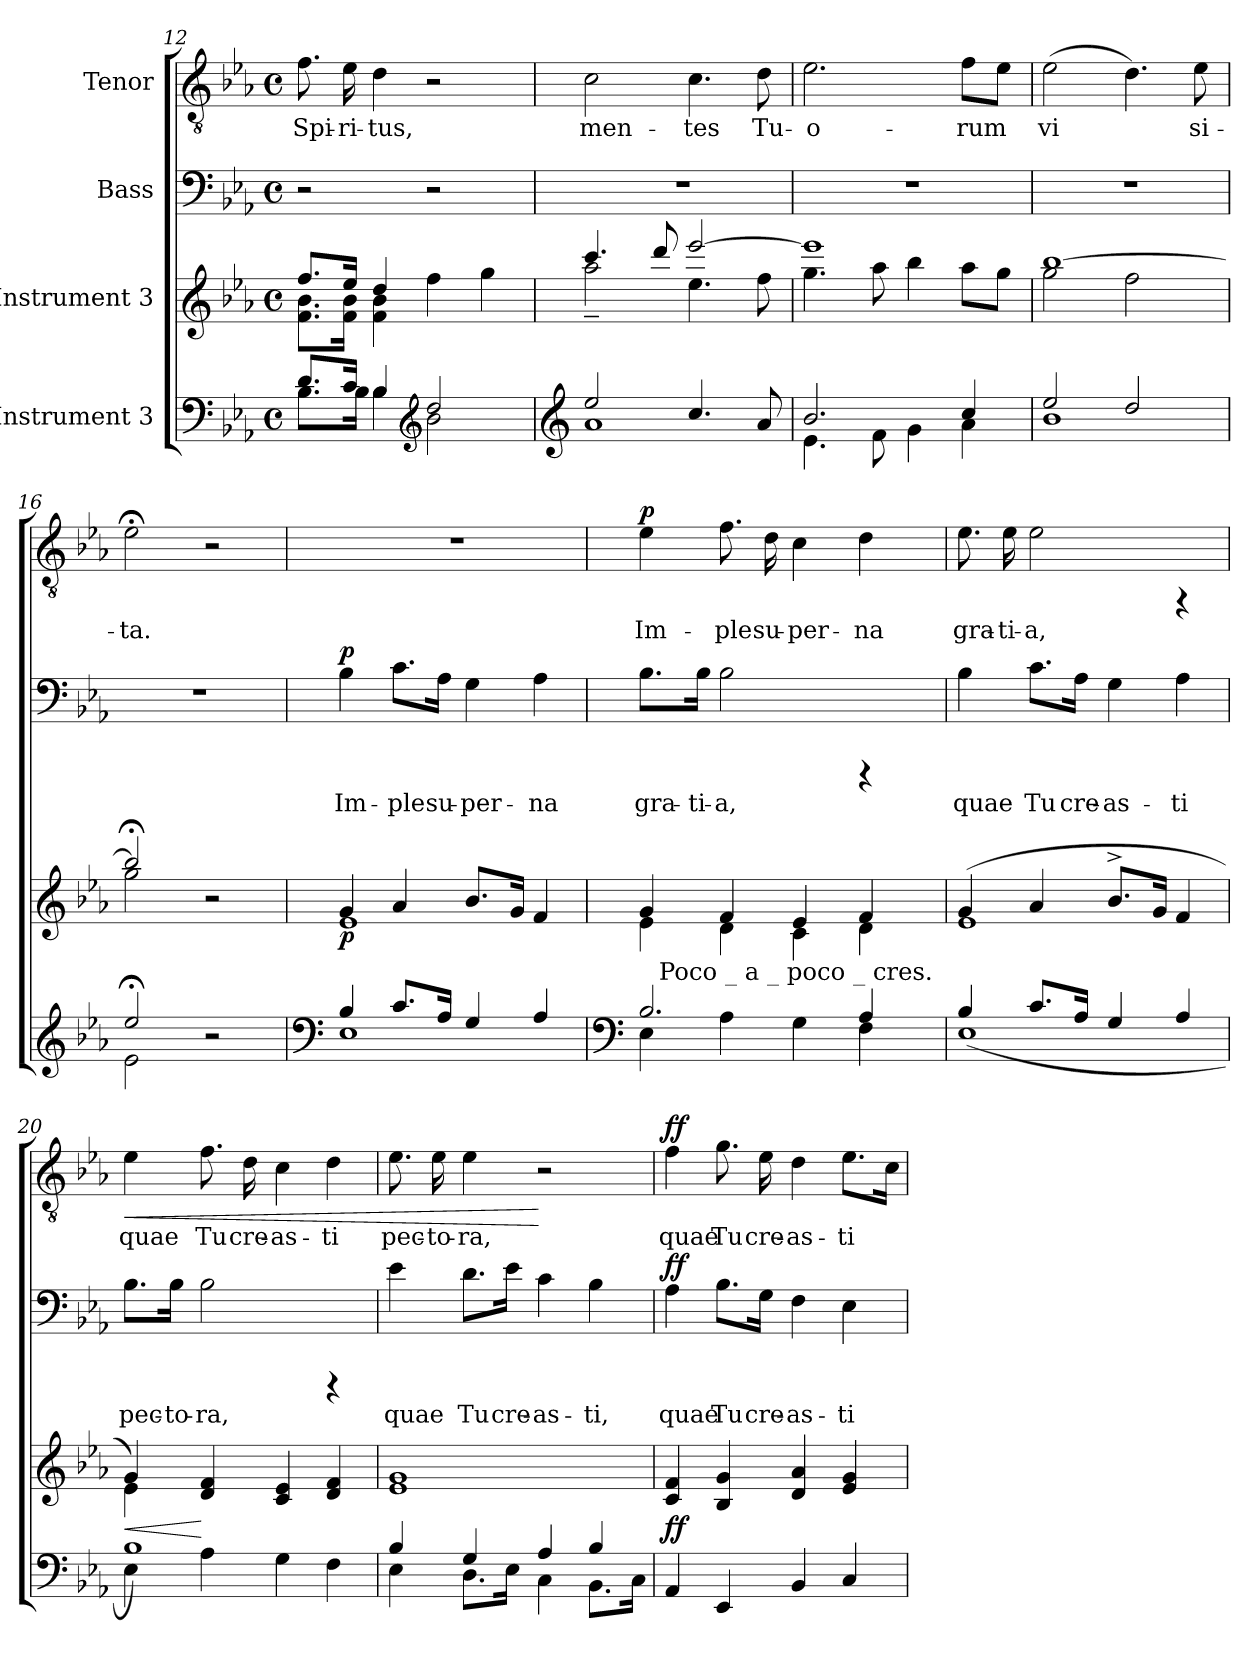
**kern	**kern	**dynam	**kern	**text	**dynam	**kern	**text	**dynam
*part4	*part3	*part3	*part2	*part2	*part2	*part1	*part1	*part1
*staff4	*staff3	*staff3	*staff2	*staff2	*staff2	*staff1	*staff1	*staff1
*I"Instrument 3	*I"Instrument 3	*	*I"Bass	*	*	*I"Tenor	*	*
*clefF4	*clefG2	*	*clefF4	*	*	*clefGv2	*	*
*k[b-e-a-]	*k[b-e-a-]	*	*k[b-e-a-]	*	*	*k[b-e-a-]	*	*
*E-:	*E-:	*	*E-:	*	*	*E-:	*	*
*M4/4	*M4/4	*	*M4/4	*	*	*M4/4	*	*
*met(c)	*met(c)	*	*met(c)	*	*	*met(c)	*	*
=12	=12	=12	=12	=12	=12	=12	=12	=12
*^	*^	*	*	*	*	*	*	*
!	!	!	!	!	!	!	!	!	!LO:LY:b:cj	!
8.d/L	8.B-\L	8.ff/L	8.b-\ 8.f\L	.	2r	.	.	8.f\	Spi-	.
!	!	!	!	!	!	!	!	!	!LO:LY:b:cj	!
16c/J	16B-\J	16ee-/J	16f\ 16b-\J	.	.	.	.	16e-\	-ri-	.
!	!	!	!	!	!	!	!	!	!LO:LY:b:cj	!
4B-/	4B-\	4dd/	4f\ 4b-\	.	.	.	.	4d\	-tus,	.
*clefG2	*	*	*	*	*	*	*	*	*	*
2dd/	2b-\	2ryy	4ff\	.	2r	.	.	2r	.	.
.	.	.	4gg\	.	.	.	.	.	.	.
!!LO:LB:g=z
=13	=13	=13	=13	=13	=13	=13	=13	=13	=13	=13
*clefG2	*	*	*	*	*	*	*	*	*	*
!	!	!	!	!	!	!	!	!	!LO:LY:b:cj	!
2ee-/	1a-	4.ccc/	2aa-~>\	.	1r	.	.	2c\	men-	.
.	.	8ddd/	.	.	.	.	.	.	.	.
!	!	!	!	!	!	!	!	!	!LO:LY:b:cj	!
4.cc/	.	[>2eee-/	4.ee-\	.	.	.	.	4.c\	-tes	.
!	!	!	!	!	!	!	!	!	!LO:LY:b:cj	!
8a-/	.	.	8ff\	.	.	.	.	8d\	Tu-	.
=14	=14	=14	=14	=14	=14	=14	=14	=14	=14	=14
!	!	!	!	!	!	!	!	!	!LO:LY:b:cj	!
2.b-/	4.e-\	1eee-]	4.gg\	.	1r	.	.	2.e-\	-o-	.
.	8f\	.	8aa-\	.	.	.	.	.	.	.
.	4g\	.	4bb-\	.	.	.	.	.	.	.
!	!	!	!	!	!	!	!	!	!LO:LY:b:cj	!
4cc/	4a-\	.	8aa-\L	.	.	.	.	8f\L	-rum	.
!	!	!	!	!	!	!	!	!	!LO:LY:b:cj	!
.	.	.	8gg\J	.	.	.	.	8e-\J	.	.
=15	=15	=15	=15	=15	=15	=15	=15	=15	=15	=15
!	!	!	!	!	!	!	!	!	!LO:LY:b:cj	!
2ee-/	1b-	[>1bb-	2gg\	.	1r	.	.	(>2e-\	vi-	.
!	!	!	!	!	!	!	!	!	!LO:LY:b:cj	!
2dd/	.	.	2ff\	.	.	.	.	4.d\)	--	.
!	!	!	!	!	!	!	!	!	!LO:LY:b:cj	!
.	.	.	.	.	.	.	.	8e-\	-si-	.
=16	=16	=16	=16	=16	=16	=16	=16	=16	=16	=16
!	!	!	!	!	!	!	!	!	!LO:LY:b:cj	!
2ee-;</	2e-\	2bb-;</]	2gg\	.	1r	.	.	2e-;<\	-ta.	.
2r	2ryy	2r	2ryy	.	.	.	.	2r	.	.
=17	=17	=17	=17	=17	=17	=17	=17	=17	=17	=17
*clefF4	*	*	*	*	*	*	*	*	*	*
!	!	!	!	!LO:DY:b	!	!LO:LY:b:cj	!LO:DY:a	!	!	!
4B-/	1E-	4g/	1e-	p	4B-\	Im-	p	1r	.	.
!	!	!	!	!	!	!LO:LY:b:cj	!	!	!	!
8.c/L	.	4a-/	.	.	8.c\L	-ple	.	.	.	.
!	!	!	!	!	!	!LO:LY:b:cj	!	!	!	!
16A-/J	.	.	.	.	16A-\Jk	su-	.	.	.	.
!	!	!	!	!	!	!LO:LY:b:cj	!	!	!	!
4G/	.	8.b-/L	.	.	4G\	-per-	.	.	.	.
.	.	16g/J	.	.	.	.	.	.	.	.
!	!	!	!	!	!	!LO:LY:b:cj	!	!	!	!
4A-/	.	4f/	.	.	4A-\	-na	.	.	.	.
*v	*v	*	*	*	*	*	*	*	*	*
!!LO:PB:g=z
=18	=18	=18	=18	=18	=18	=18	=18	=18	=18
*clefF4	*	*	*	*	*	*	*	*	*
*^	*	*	*	*	*	*	*	*	*
!	!	!	!	!	!	!LO:LY:b:cj	!	!	!LO:LY:b:cj	!LO:DY:a
*	*^	*	*	*	*	*	*	*	*	*
2.B-/	4E-\	32.ryy	4g/	4e-\	.	8.B-\L	gra-	.	4e-\	Im-	p
!	!	!LO:TX:a:t=Poco _ a _ poco _ cres.	!	!	!	!	!	!	!	!	!
.	.	2ryy	.	.	.	.	.	.	.	.	.
!	!	!	!	!	!	!	!LO:LY:b:cj	!	!	!	!
.	.	.	.	.	.	16B-\Jk	-ti-	.	.	.	.
!	!	!	!	!	!	!	!LO:LY:b:cj	!	!	!LO:LY:b:cj	!
.	4A-\	.	4f/	4d\	.	2B-\	-a,	.	8.f\	-ple	.
!	!	!	!	!	!	!	!	!	!	!LO:LY:b:cj	!
.	.	.	.	.	.	.	.	.	16d\	su-	.
!	!	!	!	!	!	!	!	!	!	!LO:LY:b:cj	!
.	4G\	.	4e-/	4c\	.	.	.	.	4c\	-per-	.
.	.	4ryy	.	.	.	.	.	.	.	.	.
!	!	!	!	!	!	!	!	!	!	!LO:LY:b:cj	!
4A-/	4F\	.	4f/	4d\	.	4rCCC	.	.	4d\	-na	.
.	.	8ryy	.	.	.	.	.	.	.	.	.
.	.	16ryy	.	.	.	.	.	.	.	.	.
.	.	64ryy	.	.	.	.	.	.	.	.	.
=19	=19	=19	=19	=19	=19	=19	=19	=19	=19	=19	=19
!	!	!	!	!	!	!	!LO:LY:b:cj	!	!	!LO:LY:b:cj	!
*	*v	*v	*	*	*	*	*	*	*	*	*
4B-/	(<1E-	4g/	(<1e-	.	4B-\	quae	.	8.e-\	gra-	.
!	!	!	!	!	!	!	!	!	!LO:LY:b:cj	!
.	.	.	.	.	.	.	.	16e-\	-ti-	.
!	!	!	!	!	!	!LO:LY:b:cj	!	!	!LO:LY:b:cj	!
8.c/L	.	4a-/	.	.	8.c\L	Tu	.	2e-\	-a,	.
!	!	!	!	!	!	!LO:LY:b:cj	!	!	!	!
16A-/J	.	.	.	.	16A-\Jk	cre-	.	.	.	.
!	!	!	!	!	!	!LO:LY:b:cj	!	!	!	!
4G/	.	8.b-^>/L	.	.	4G\	-as-	.	.	.	.
.	.	16g/J	.	.	.	.	.	.	.	.
!	!	!	!	!	!	!LO:LY:b:cj	!	!	!	!
4A-/	.	4f/	.	.	4A-\	-ti	.	4rFF	.	.
=20	=20	=20	=20	=20	=20	=20	=20	=20	=20	=20
!	!	!	!	!LO:HP:b	!	!LO:LY:b:cj	!	!	!LO:LY:b:cj	!LO:HP:b
4E-\	1B-)	4e-\	4g/)	<	8.B-\L	pec-	.	4e-\	quae	<
!	!	!	!	!	!	!LO:LY:b:cj	!	!	!	!
.	.	.	.	.	16B-\Jk	-to-	.	.	.	.
!	!	!	!	!	!	!LO:LY:b:cj	!	!	!LO:LY:b:cj	!
4A-\	.	4f/ 4d/	2.ryy	[	2B-\	-ra,	.	8.f\	Tu	.
!	!	!	!	!	!	!	!	!	!LO:LY:b:cj	!
.	.	.	.	.	.	.	.	16d\	cre-	.
!	!	!	!	!	!	!	!	!	!LO:LY:b:cj	!
4G\	.	4e-/ 4c/	.	.	.	.	.	4c\	-as-	.
!	!	!	!	!	!	!	!	!	!LO:LY:b:cj	!
4F\	.	4f/ 4d/	.	.	4rCCC	.	.	4d\	-ti	.
*	*	*v	*v	*	*	*	*	*	*	*
=21	=21	=21	=21	=21	=21	=21	=21	=21	=21
!	!	!	!	!	!LO:LY:b:cj	!	!	!LO:LY:b:cj	!
4B-/	4E-\	1e- 1g	.	4e-\	quae	.	8.e-\	pec-	.
!	!	!	!	!	!	!	!	!LO:LY:b:cj	!
.	.	.	.	.	.	.	16e-\	-to-	.
!	!	!	!	!	!LO:LY:b:cj	!	!	!LO:LY:b:cj	!
4G/	8.D\L	.	.	8.d\L	Tu	.	4e-\	-ra,	.
!	!	!	!	!	!LO:LY:b:cj	!	!	!	!
.	16E-\J	.	.	16e-\Jk	cre-	.	.	.	.
!	!	!	!	!	!LO:LY:b:cj	!	!	!	!
4A-/	4C\	.	.	4c\	-as-	.	2r	.	[
!	!	!	!	!	!LO:LY:b:cj	!	!	!	!
4B-/	8.BB-\L	.	.	4B-\	-ti,	.	.	.	.
.	16C\J	.	.	.	.	.	.	.	.
!!LO:LB:g=z
=22	=22	=22	=22	=22	=22	=22	=22	=22	=22
!	!	!	!LO:DY:b	!	!LO:LY:b:cj	!LO:DY:a	!	!LO:LY:b:cj	!LO:DY:a
*v	*v	*	*	*	*	*	*	*	*
4AA-/	4c/ 4f/	ff	4A-\	quae	ff	4f\	quae	ff
!	!	!	!	!LO:LY:b:cj	!	!	!LO:LY:b:cj	!
4EE-/	4g/ 4B-/	.	8.B-\L	Tu	.	8.g\	Tu	.
!	!	!	!	!LO:LY:b:cj	!	!	!LO:LY:b:cj	!
.	.	.	16G\Jk	cre-	.	16e-\	cre-	.
!	!	!	!	!LO:LY:b:cj	!	!	!LO:LY:b:cj	!
4BB-/	4a-/ 4d/	.	4F\	-as-	.	4d\	-as-	.
!	!	!	!	!LO:LY:b:cj	!	!	!LO:LY:b:cj	!
4C/	4g/ 4e-/	.	4E-\	-ti	.	8.e-\L	-ti	.
!	!	!	!	!	!	!	!LO:LY:b:cj	!
.	.	.	.	.	.	16c\J	.	.
=	=	=	=	=	=	=	=	=
*-	*-	*-	*-	*-	*-	*-	*-	*-
